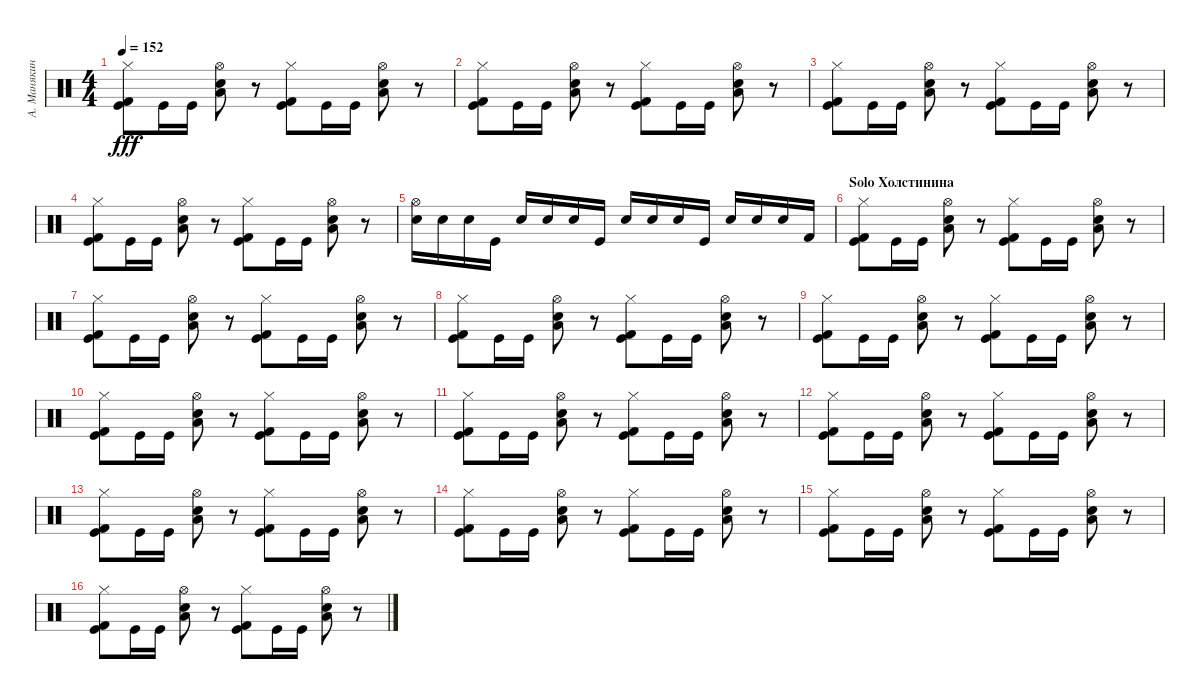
\track ("А. Манякин" "А. Манякин") {instrument percussion}
\staff {score}
\articulation defaults
\ts (4 4)
\tempo 152
\clef neutral
\ks c
("Hi-Hat (closed)" "Kick (hit)" "Kick (hit) 2").8{dy fff} "Kick (hit)".16 "Kick (hit)".16 ("Hi-Hat (open)" "Low Tom (hit)" "Snare (hit) 2").8 r.8 ("Hi-Hat (closed)" "Kick (hit)" "Kick (hit) 2").8 "Kick (hit)".16 "Kick (hit)".16 ("Hi-Hat (open)" "Low Tom (hit)" "Snare (hit) 2").8 r.8 |
("Hi-Hat (closed)" "Kick (hit)" "Kick (hit) 2").8 "Kick (hit)".16 "Kick (hit)".16 ("Hi-Hat (open)" "Low Tom (hit)" "Snare (hit) 2").8 r.8 ("Hi-Hat (closed)" "Kick (hit)" "Kick (hit) 2").8 "Kick (hit)".16 "Kick (hit)".16 ("Hi-Hat (open)" "Low Tom (hit)" "Snare (hit) 2").8 r.8 |
("Hi-Hat (closed)" "Kick (hit)" "Kick (hit) 2").8 "Kick (hit)".16 "Kick (hit)".16 ("Hi-Hat (open)" "Low Tom (hit)" "Snare (hit) 2").8 r.8 ("Hi-Hat (closed)" "Kick (hit)" "Kick (hit) 2").8 "Kick (hit)".16 "Kick (hit)".16 ("Hi-Hat (open)" "Low Tom (hit)" "Snare (hit) 2").8 r.8 |
("Hi-Hat (closed)" "Kick (hit)" "Kick (hit) 2").8 "Kick (hit)".16 "Kick (hit)".16 ("Hi-Hat (open)" "Low Tom (hit)" "Snare (hit) 2").8 r.8 ("Hi-Hat (closed)" "Kick (hit)" "Kick (hit) 2").8 "Kick (hit)".16 "Kick (hit)".16 ("Hi-Hat (open)" "Low Tom (hit)" "Snare (hit) 2").8 r.8 |
("Hi-Hat (open)" "Snare (hit) 2").16 "Snare (hit) 2".16 "Snare (hit) 2".16 "Kick (hit)".16 "Snare (hit) 2".16 "Snare (hit) 2".16 "Snare (hit) 2".16 "Kick (hit)".16 "Snare (hit) 2".16 "Snare (hit) 2".16 "Snare (hit) 2".16 "Kick (hit)".16 "Snare (hit) 2".16 "Snare (hit) 2".16 "Snare (hit) 2".16 "Kick (hit) 2".16 |
\section ("" "Solo Холстинина")
("Hi-Hat (closed)" "Kick (hit)" "Kick (hit) 2").8 "Kick (hit)".16 "Kick (hit)".16 ("Hi-Hat (open)" "Low Tom (hit)" "Snare (hit) 2").8 r.8 ("Hi-Hat (closed)" "Kick (hit)" "Kick (hit) 2").8 "Kick (hit)".16 "Kick (hit)".16 ("Hi-Hat (open)" "Low Tom (hit)" "Snare (hit) 2").8 r.8 |
("Hi-Hat (closed)" "Kick (hit)" "Kick (hit) 2").8 "Kick (hit)".16 "Kick (hit)".16 ("Hi-Hat (open)" "Low Tom (hit)" "Snare (hit) 2").8 r.8 ("Hi-Hat (closed)" "Kick (hit)" "Kick (hit) 2").8 "Kick (hit)".16 "Kick (hit)".16 ("Hi-Hat (open)" "Low Tom (hit)" "Snare (hit) 2").8 r.8 |
("Hi-Hat (closed)" "Kick (hit)" "Kick (hit) 2").8 "Kick (hit)".16 "Kick (hit)".16 ("Hi-Hat (open)" "Low Tom (hit)" "Snare (hit) 2").8 r.8 ("Hi-Hat (closed)" "Kick (hit)" "Kick (hit) 2").8 "Kick (hit)".16 "Kick (hit)".16 ("Hi-Hat (open)" "Low Tom (hit)" "Snare (hit) 2").8 r.8 |
("Hi-Hat (closed)" "Kick (hit)" "Kick (hit) 2").8 "Kick (hit)".16 "Kick (hit)".16 ("Hi-Hat (open)" "Low Tom (hit)" "Snare (hit) 2").8 r.8 ("Hi-Hat (closed)" "Kick (hit)" "Kick (hit) 2").8 "Kick (hit)".16 "Kick (hit)".16 ("Hi-Hat (open)" "Low Tom (hit)" "Snare (hit) 2").8 r.8 |
("Hi-Hat (closed)" "Kick (hit)" "Kick (hit) 2").8 "Kick (hit)".16 "Kick (hit)".16 ("Hi-Hat (open)" "Low Tom (hit)" "Snare (hit) 2").8 r.8 ("Hi-Hat (closed)" "Kick (hit)" "Kick (hit) 2").8 "Kick (hit)".16 "Kick (hit)".16 ("Hi-Hat (open)" "Low Tom (hit)" "Snare (hit) 2").8 r.8 |
("Hi-Hat (closed)" "Kick (hit)" "Kick (hit) 2").8 "Kick (hit)".16 "Kick (hit)".16 ("Hi-Hat (open)" "Low Tom (hit)" "Snare (hit) 2").8 r.8 ("Hi-Hat (closed)" "Kick (hit)" "Kick (hit) 2").8 "Kick (hit)".16 "Kick (hit)".16 ("Hi-Hat (open)" "Low Tom (hit)" "Snare (hit) 2").8 r.8 |
("Hi-Hat (closed)" "Kick (hit)" "Kick (hit) 2").8 "Kick (hit)".16 "Kick (hit)".16 ("Hi-Hat (open)" "Low Tom (hit)" "Snare (hit) 2").8 r.8 ("Hi-Hat (closed)" "Kick (hit)" "Kick (hit) 2").8 "Kick (hit)".16 "Kick (hit)".16 ("Hi-Hat (open)" "Low Tom (hit)" "Snare (hit) 2").8 r.8 |
("Hi-Hat (closed)" "Kick (hit)" "Kick (hit) 2").8 "Kick (hit)".16 "Kick (hit)".16 ("Hi-Hat (open)" "Low Tom (hit)" "Snare (hit) 2").8 r.8 ("Hi-Hat (closed)" "Kick (hit)" "Kick (hit) 2").8 "Kick (hit)".16 "Kick (hit)".16 ("Hi-Hat (open)" "Low Tom (hit)" "Snare (hit) 2").8 r.8 |
("Hi-Hat (closed)" "Kick (hit)" "Kick (hit) 2").8 "Kick (hit)".16 "Kick (hit)".16 ("Hi-Hat (open)" "Low Tom (hit)" "Snare (hit) 2").8 r.8 ("Hi-Hat (closed)" "Kick (hit)" "Kick (hit) 2").8 "Kick (hit)".16 "Kick (hit)".16 ("Hi-Hat (open)" "Low Tom (hit)" "Snare (hit) 2").8 r.8 |
("Hi-Hat (closed)" "Kick (hit)" "Kick (hit) 2").8 "Kick (hit)".16 "Kick (hit)".16 ("Hi-Hat (open)" "Low Tom (hit)" "Snare (hit) 2").8 r.8 ("Hi-Hat (closed)" "Kick (hit)" "Kick (hit) 2").8 "Kick (hit)".16 "Kick (hit)".16 ("Hi-Hat (open)" "Low Tom (hit)" "Snare (hit) 2").8 r.8 |
("Hi-Hat (closed)" "Kick (hit)" "Kick (hit) 2").8 "Kick (hit)".16 "Kick (hit)".16 ("Hi-Hat (open)" "Low Tom (hit)" "Snare (hit) 2").8 r.8 ("Hi-Hat (closed)" "Kick (hit)" "Kick (hit) 2").8 "Kick (hit)".16 "Kick (hit)".16 ("Hi-Hat (open)" "Low Tom (hit)" "Snare (hit) 2").8 r.8
